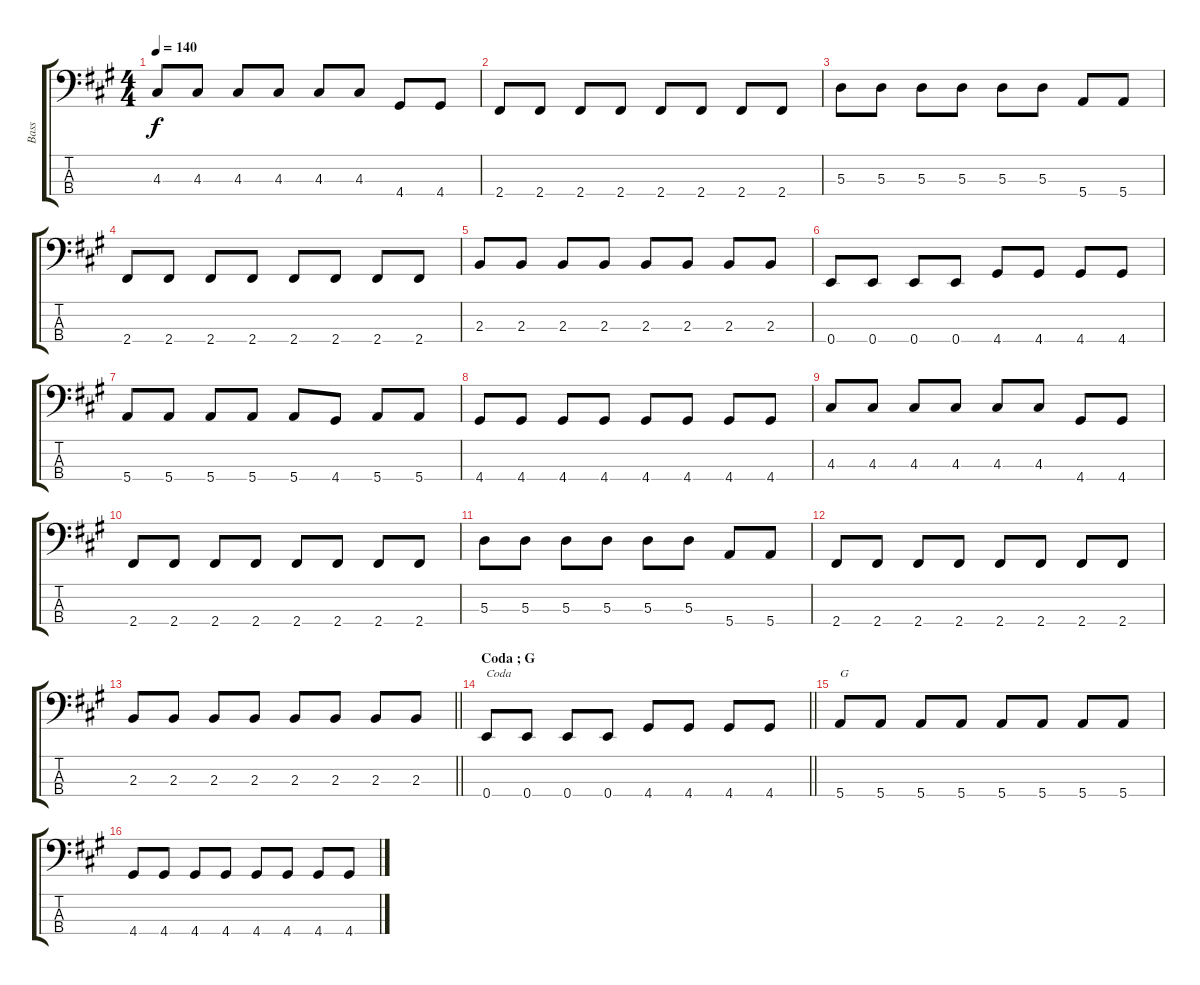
\track ("Bass" "Bass") {instrument electricbasspick}
\staff {score tabs}
\tuning (G2 D2 A1 E1) {hide}
\ts (4 4)
\tempo 140
\clef f4
\ks a
4.3.8{dy f} 4.3.8 4.3.8 4.3.8 4.3.8 4.3.8 4.4.8 4.4.8 |
2.4.8 2.4.8 2.4.8 2.4.8 2.4.8 2.4.8 2.4.8 2.4.8 |
5.3.8 5.3.8 5.3.8 5.3.8 5.3.8 5.3.8 5.4.8 5.4.8 |
2.4.8 2.4.8 2.4.8 2.4.8 2.4.8 2.4.8 2.4.8 2.4.8 |
2.3.8 2.3.8 2.3.8 2.3.8 2.3.8 2.3.8 2.3.8 2.3.8 |
0.4.8 0.4.8 0.4.8 0.4.8 4.4.8 4.4.8 4.4.8 4.4.8 |
5.4.8 5.4.8 5.4.8 5.4.8 5.4.8 4.4.8 5.4.8 5.4.8 |
4.4.8 4.4.8 4.4.8 4.4.8 4.4.8 4.4.8 4.4.8 4.4.8 |
4.3.8 4.3.8 4.3.8 4.3.8 4.3.8 4.3.8 4.4.8 4.4.8 |
2.4.8 2.4.8 2.4.8 2.4.8 2.4.8 2.4.8 2.4.8 2.4.8 |
5.3.8 5.3.8 5.3.8 5.3.8 5.3.8 5.3.8 5.4.8 5.4.8 |
2.4.8 2.4.8 2.4.8 2.4.8 2.4.8 2.4.8 2.4.8 2.4.8 |
\barLineRight lightlight
2.3.8 2.3.8 2.3.8 2.3.8 2.3.8 2.3.8 2.3.8 2.3.8 |
\section ("" "Coda ; G")
\barLineRight lightlight
0.4.8{txt "Coda"} 0.4.8 0.4.8 0.4.8 4.4.8 4.4.8 4.4.8 4.4.8 |
5.4.8{txt "G"} 5.4.8 5.4.8 5.4.8 5.4.8 5.4.8 5.4.8 5.4.8 |
4.4.8 4.4.8 4.4.8 4.4.8 4.4.8 4.4.8 4.4.8 4.4.8
